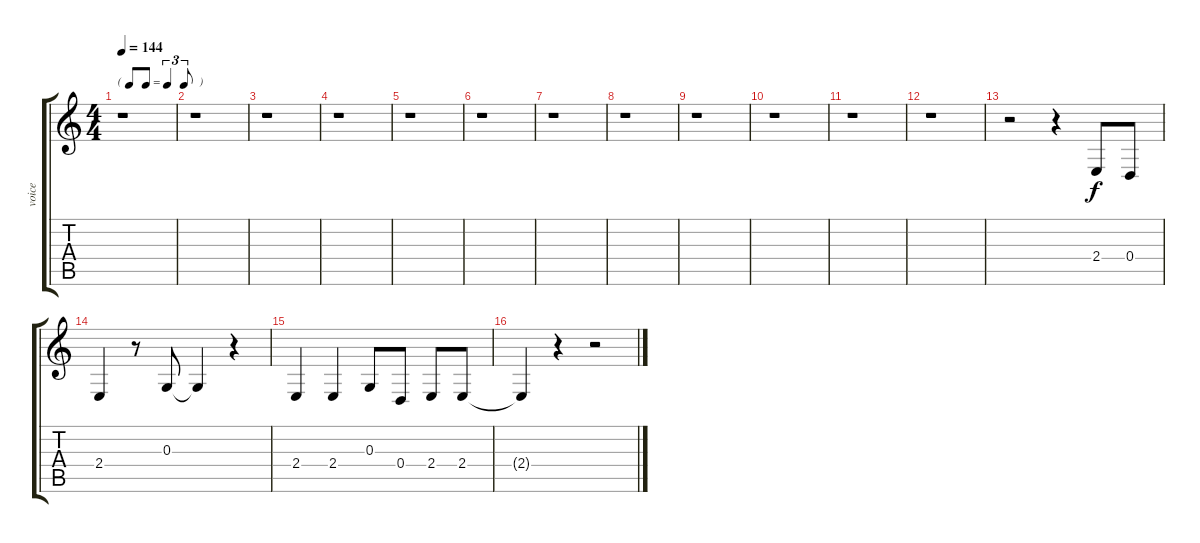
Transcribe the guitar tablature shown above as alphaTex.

\track ("voice" "voice") {instrument pad3polysynth}
\staff {score tabs}
\tuning (E4 B3 G3 D3 A2 E2) {hide}
\ts (4 4)
\tf triplet8th
\tempo 144
\clef g2
\ks c
r.1{dy f} |
r.1 |
r.1 |
r.1 |
r.1 |
r.1 |
r.1 |
r.1 |
r.1 |
r.1 |
r.1 |
r.1 |
r.2 r.4 2.4.8 0.4.8 |
2.4.4 r.8 0.3.8 0.3{t}.4 r.4 |
2.4.4 2.4.4 0.3.8 0.4.8 2.4.8 2.4.8 |
2.4{t}.4 r.4 r.2
